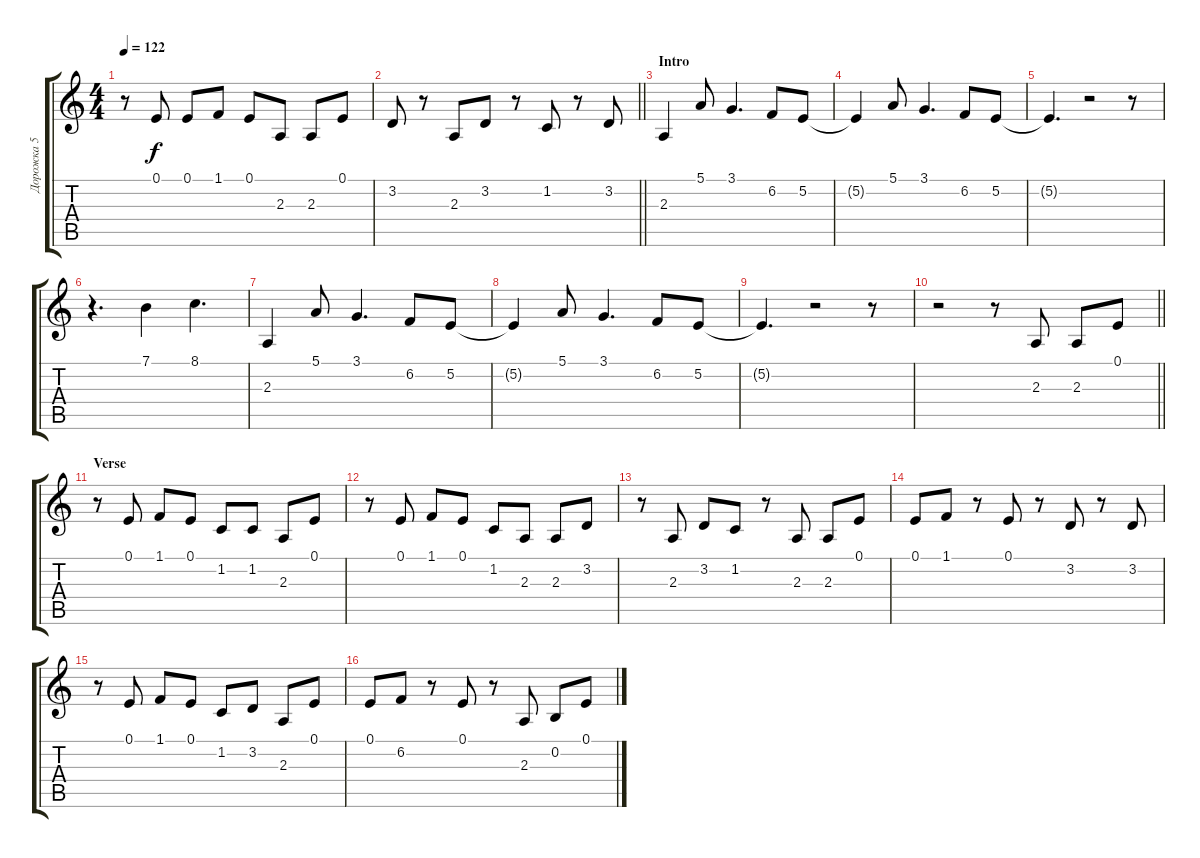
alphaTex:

\track ("Дорожка 5" "Дорожка 5") {instrument altosax}
\staff {score tabs}
\tuning (E4 B3 G3 D3 A2 E2) {hide}
\ts (4 4)
\tempo 122
\clef g2
\ks c
r.8{dy f} 0.1.8 0.1.8 1.1.8 0.1.8 2.3.8 2.3.8 0.1.8 |
\barLineRight lightlight
3.2.8 r.8 2.3.8 3.2.8 r.8 1.2.8 r.8 3.2.8 |
\section ("" "Intro")
2.3.4 5.1.8 3.1.4{d} 6.2.8 5.2.8 |
5.2{t}.4 5.1.8 3.1.4{d} 6.2.8 5.2.8 |
5.2{t}.4{d} r.2 r.8 |
r.4{d} 7.1.4 8.1.4{d} |
2.3.4 5.1.8 3.1.4{d} 6.2.8 5.2.8 |
5.2{t}.4 5.1.8 3.1.4{d} 6.2.8 5.2.8 |
5.2{t}.4{d} r.2 r.8 |
\barLineRight lightlight
r.2 r.8 2.3.8 2.3.8 0.1.8 |
\section ("" "Verse")
r.8 0.1.8 1.1.8 0.1.8 1.2.8 1.2.8 2.3.8 0.1.8 |
r.8 0.1.8 1.1.8 0.1.8 1.2.8 2.3.8 2.3.8 3.2.8 |
r.8 2.3.8 3.2.8 1.2.8 r.8 2.3.8 2.3.8 0.1.8 |
0.1.8 1.1.8 r.8 0.1.8 r.8 3.2.8 r.8 3.2.8 |
r.8 0.1.8 1.1.8 0.1.8 1.2.8 3.2.8 2.3.8 0.1.8 |
0.1.8 6.2.8 r.8 0.1.8 r.8 2.3.8 0.2.8 0.1.8
